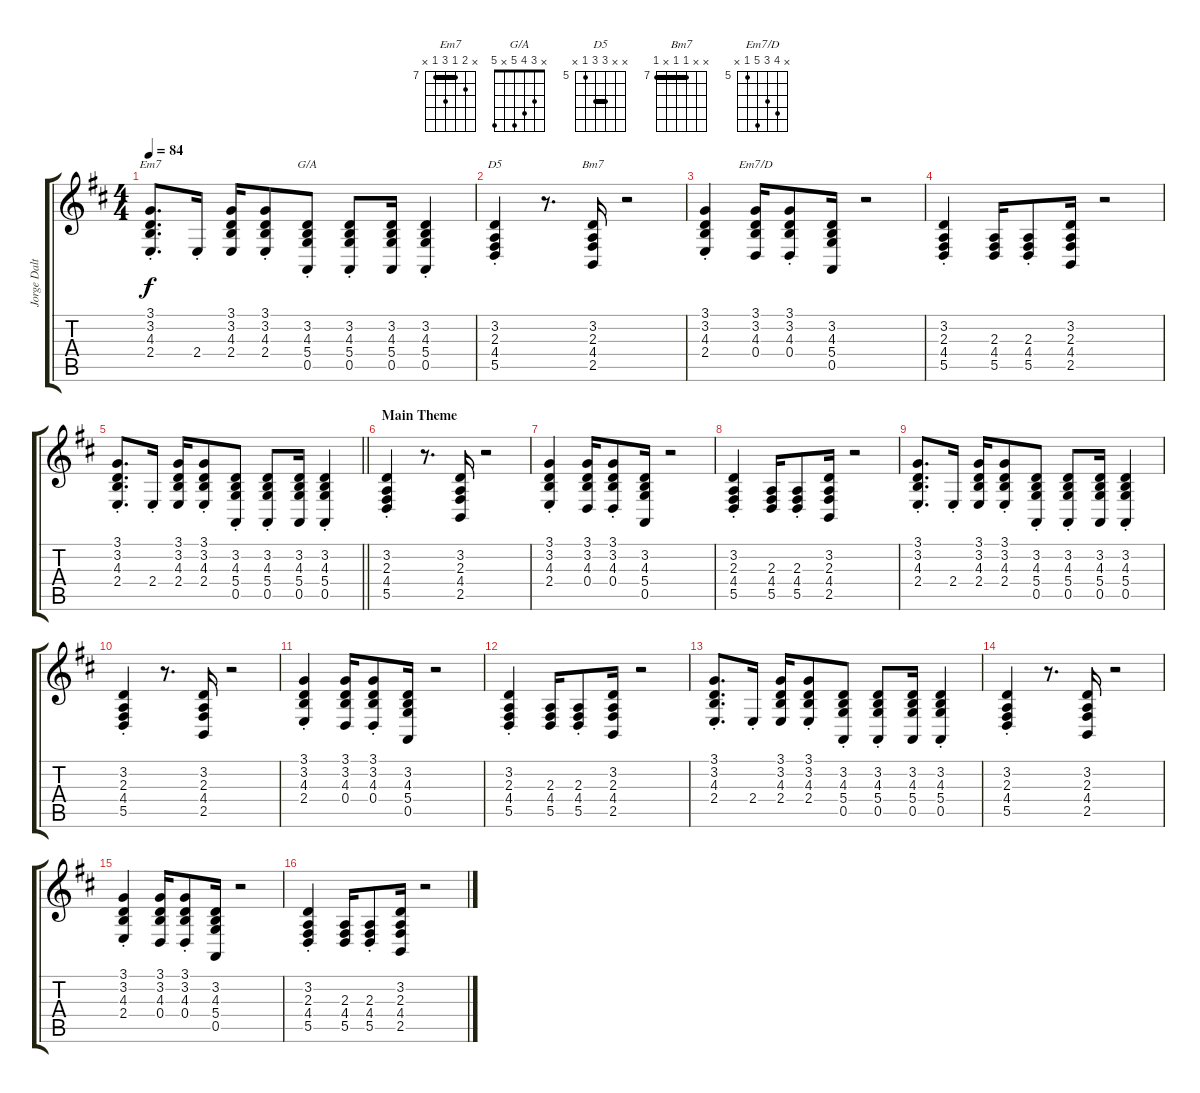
\track ("Jorge Dalto" "Jorge Dalt") {instrument electricpiano1}
\staff {score tabs}
\tuning (E4 B3 G3 D3 A2 E2) {hide}
\chord ("Em7" x 8 7 9 7 x) {firstfret 7 barre 7}
\chord ("G/A" x 3 4 5 x 5)
\chord ("D5" x x 7 7 5 x) {firstfret 5 barre 7}
\chord ("Bm7" x x 7 7 x 7) {firstfret 7 barre 7}
\chord ("Em7/D" x 8 7 9 5 x) {firstfret 5}
\ts (4 4)
\tempo 84
\clef g2
\ks d
(3.1{st} 3.2{st} 4.3{st} 2.4{st}).8{d ch "Em7" dy f} 2.4{st}.16 (3.1 3.2 4.3 2.4).16 (3.1{st} 3.2{st} 4.3{st} 2.4{st}).8 (3.2{st} 4.3{st} 5.4{st} 0.5{st}).8{ch "G/A"} (3.2{st} 4.3{st} 5.4{st} 0.5).8 (3.2 4.3 5.4 0.5).16 (3.2{st} 4.3{st} 5.4{st} 0.5{st}).4 |
(3.2{st} 2.3{st} 4.4{st} 5.5{st}).4{ch "D5"} r.8{d} (3.2 2.3 4.4 2.5).16{ch "Bm7"} r.2 |
(3.1{st} 3.2{st} 4.3{st} 2.4{st}).4 (3.1 3.2 4.3 0.4).16{ch "Em7/D"} (3.1{st} 3.2{st} 4.3{st} 0.4{st}).8 (3.2 4.3 5.4 0.5).16 r.2 |
(3.2{st} 2.3{st} 4.4{st} 5.5{st}).4 (2.3 4.4 5.5).16 (2.3{st} 4.4{st} 5.5{st}).8 (3.2 2.3 4.4 2.5).16 r.2 |
\barLineRight lightlight
(3.1{st} 3.2{st} 4.3{st} 2.4{st}).8{d} 2.4{st}.16 (3.1 3.2 4.3 2.4).16 (3.1{st} 3.2{st} 4.3{st} 2.4{st}).8 (3.2{st} 4.3{st} 5.4{st} 0.5{st}).8 (3.2{st} 4.3{st} 5.4{st} 0.5).8 (3.2 4.3 5.4 0.5).16 (3.2{st} 4.3{st} 5.4{st} 0.5{st}).4 |
\section ("" "Main Theme")
(3.2{st} 2.3{st} 4.4{st} 5.5{st}).4 r.8{d} (3.2 2.3 4.4 2.5).16 r.2 |
(3.1{st} 3.2{st} 4.3{st} 2.4{st}).4 (3.1 3.2 4.3 0.4).16 (3.1{st} 3.2{st} 4.3{st} 0.4{st}).8 (3.2 4.3 5.4 0.5).16 r.2 |
(3.2{st} 2.3{st} 4.4{st} 5.5{st}).4 (2.3 4.4 5.5).16 (2.3{st} 4.4{st} 5.5{st}).8 (3.2 2.3 4.4 2.5).16 r.2 |
(3.1{st} 3.2{st} 4.3{st} 2.4{st}).8{d} 2.4{st}.16 (3.1 3.2 4.3 2.4).16 (3.1{st} 3.2{st} 4.3{st} 2.4{st}).8 (3.2{st} 4.3{st} 5.4{st} 0.5{st}).8 (3.2{st} 4.3{st} 5.4{st} 0.5).8 (3.2 4.3 5.4 0.5).16 (3.2{st} 4.3{st} 5.4{st} 0.5{st}).4 |
(3.2{st} 2.3{st} 4.4{st} 5.5{st}).4 r.8{d} (3.2 2.3 4.4 2.5).16 r.2 |
(3.1{st} 3.2{st} 4.3{st} 2.4{st}).4 (3.1 3.2 4.3 0.4).16 (3.1{st} 3.2{st} 4.3{st} 0.4{st}).8 (3.2 4.3 5.4 0.5).16 r.2 |
(3.2{st} 2.3{st} 4.4{st} 5.5{st}).4 (2.3 4.4 5.5).16 (2.3{st} 4.4{st} 5.5{st}).8 (3.2 2.3 4.4 2.5).16 r.2 |
(3.1{st} 3.2{st} 4.3{st} 2.4{st}).8{d} 2.4{st}.16 (3.1 3.2 4.3 2.4).16 (3.1{st} 3.2{st} 4.3{st} 2.4{st}).8 (3.2{st} 4.3{st} 5.4{st} 0.5{st}).8 (3.2{st} 4.3{st} 5.4{st} 0.5).8 (3.2 4.3 5.4 0.5).16 (3.2{st} 4.3{st} 5.4{st} 0.5{st}).4 |
(3.2{st} 2.3{st} 4.4{st} 5.5{st}).4 r.8{d} (3.2 2.3 4.4 2.5).16 r.2 |
(3.1{st} 3.2{st} 4.3{st} 2.4{st}).4 (3.1 3.2 4.3 0.4).16 (3.1{st} 3.2{st} 4.3{st} 0.4{st}).8 (3.2 4.3 5.4 0.5).16 r.2 |
(3.2{st} 2.3{st} 4.4{st} 5.5{st}).4 (2.3 4.4 5.5).16 (2.3{st} 4.4{st} 5.5{st}).8 (3.2 2.3 4.4 2.5).16 r.2
